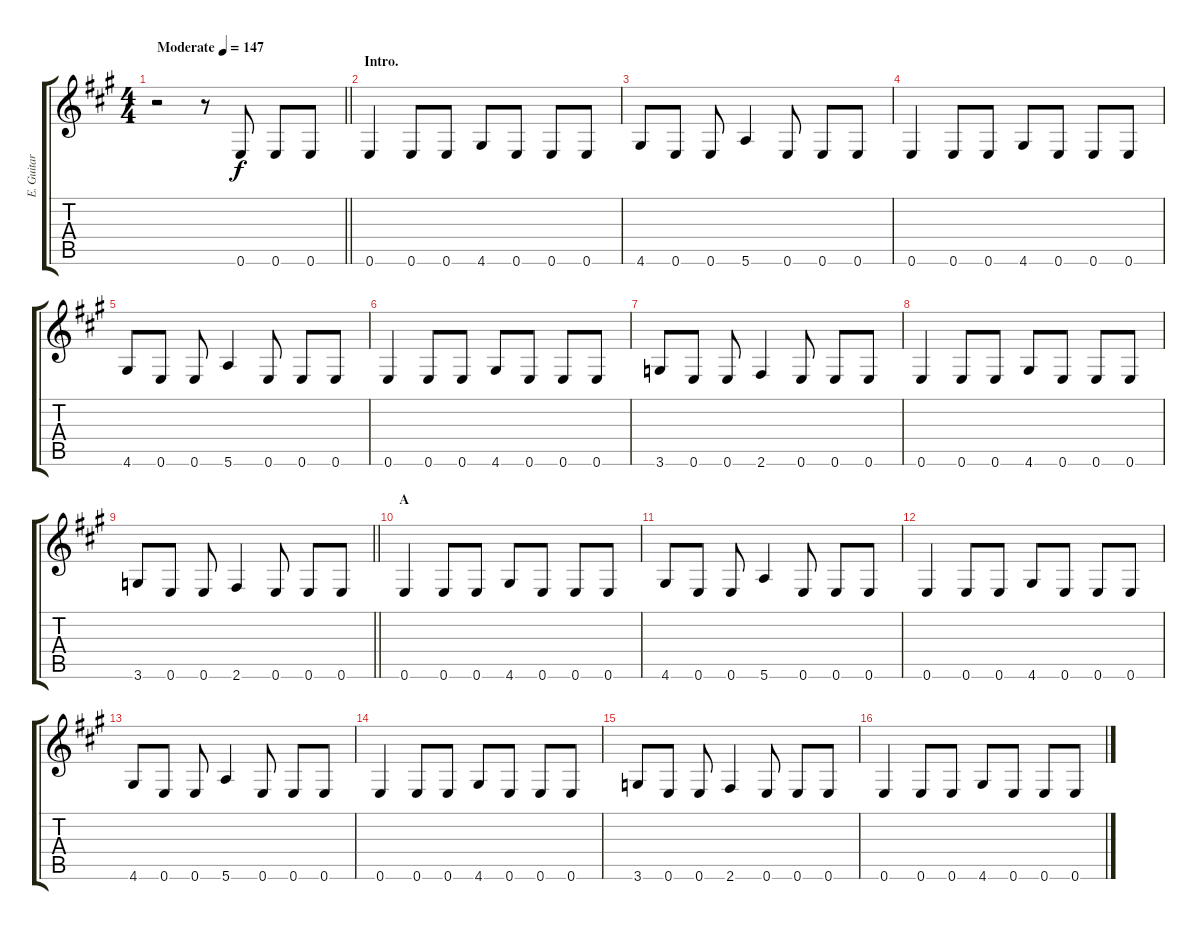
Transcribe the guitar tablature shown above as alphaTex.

\track ("E. Guitar I" "E. Guitar ") {instrument overdrivenguitar}
\staff {score tabs}
\tuning (E4 B3 G3 D3 A2 E2) {hide}
\ts (4 4)
\tempo (147 "Moderate")
\clef g2
\barLineRight lightlight
\ks a
r.2{dy f instrument overdrivenguitar} r.8 0.6.8 0.6.8 0.6.8 |
\section ("" "Intro.")
0.6.4 0.6.8 0.6.8 4.6.8 0.6.8 0.6.8 0.6.8 |
4.6.8 0.6.8 0.6.8 5.6.4 0.6.8 0.6.8 0.6.8 |
0.6.4 0.6.8 0.6.8 4.6.8 0.6.8 0.6.8 0.6.8 |
4.6.8 0.6.8 0.6.8 5.6.4 0.6.8 0.6.8 0.6.8 |
0.6.4 0.6.8 0.6.8 4.6.8 0.6.8 0.6.8 0.6.8 |
3.6.8 0.6.8 0.6.8 2.6.4 0.6.8 0.6.8 0.6.8 |
0.6.4 0.6.8 0.6.8 4.6.8 0.6.8 0.6.8 0.6.8 |
\barLineRight lightlight
3.6.8 0.6.8 0.6.8 2.6.4 0.6.8 0.6.8 0.6.8 |
\section ("" "A")
0.6.4 0.6.8 0.6.8 4.6.8 0.6.8 0.6.8 0.6.8 |
4.6.8 0.6.8 0.6.8 5.6.4 0.6.8 0.6.8 0.6.8 |
0.6.4 0.6.8 0.6.8 4.6.8 0.6.8 0.6.8 0.6.8 |
4.6.8 0.6.8 0.6.8 5.6.4 0.6.8 0.6.8 0.6.8 |
0.6.4 0.6.8 0.6.8 4.6.8 0.6.8 0.6.8 0.6.8 |
3.6.8 0.6.8 0.6.8 2.6.4 0.6.8 0.6.8 0.6.8 |
0.6.4 0.6.8 0.6.8 4.6.8 0.6.8 0.6.8 0.6.8
